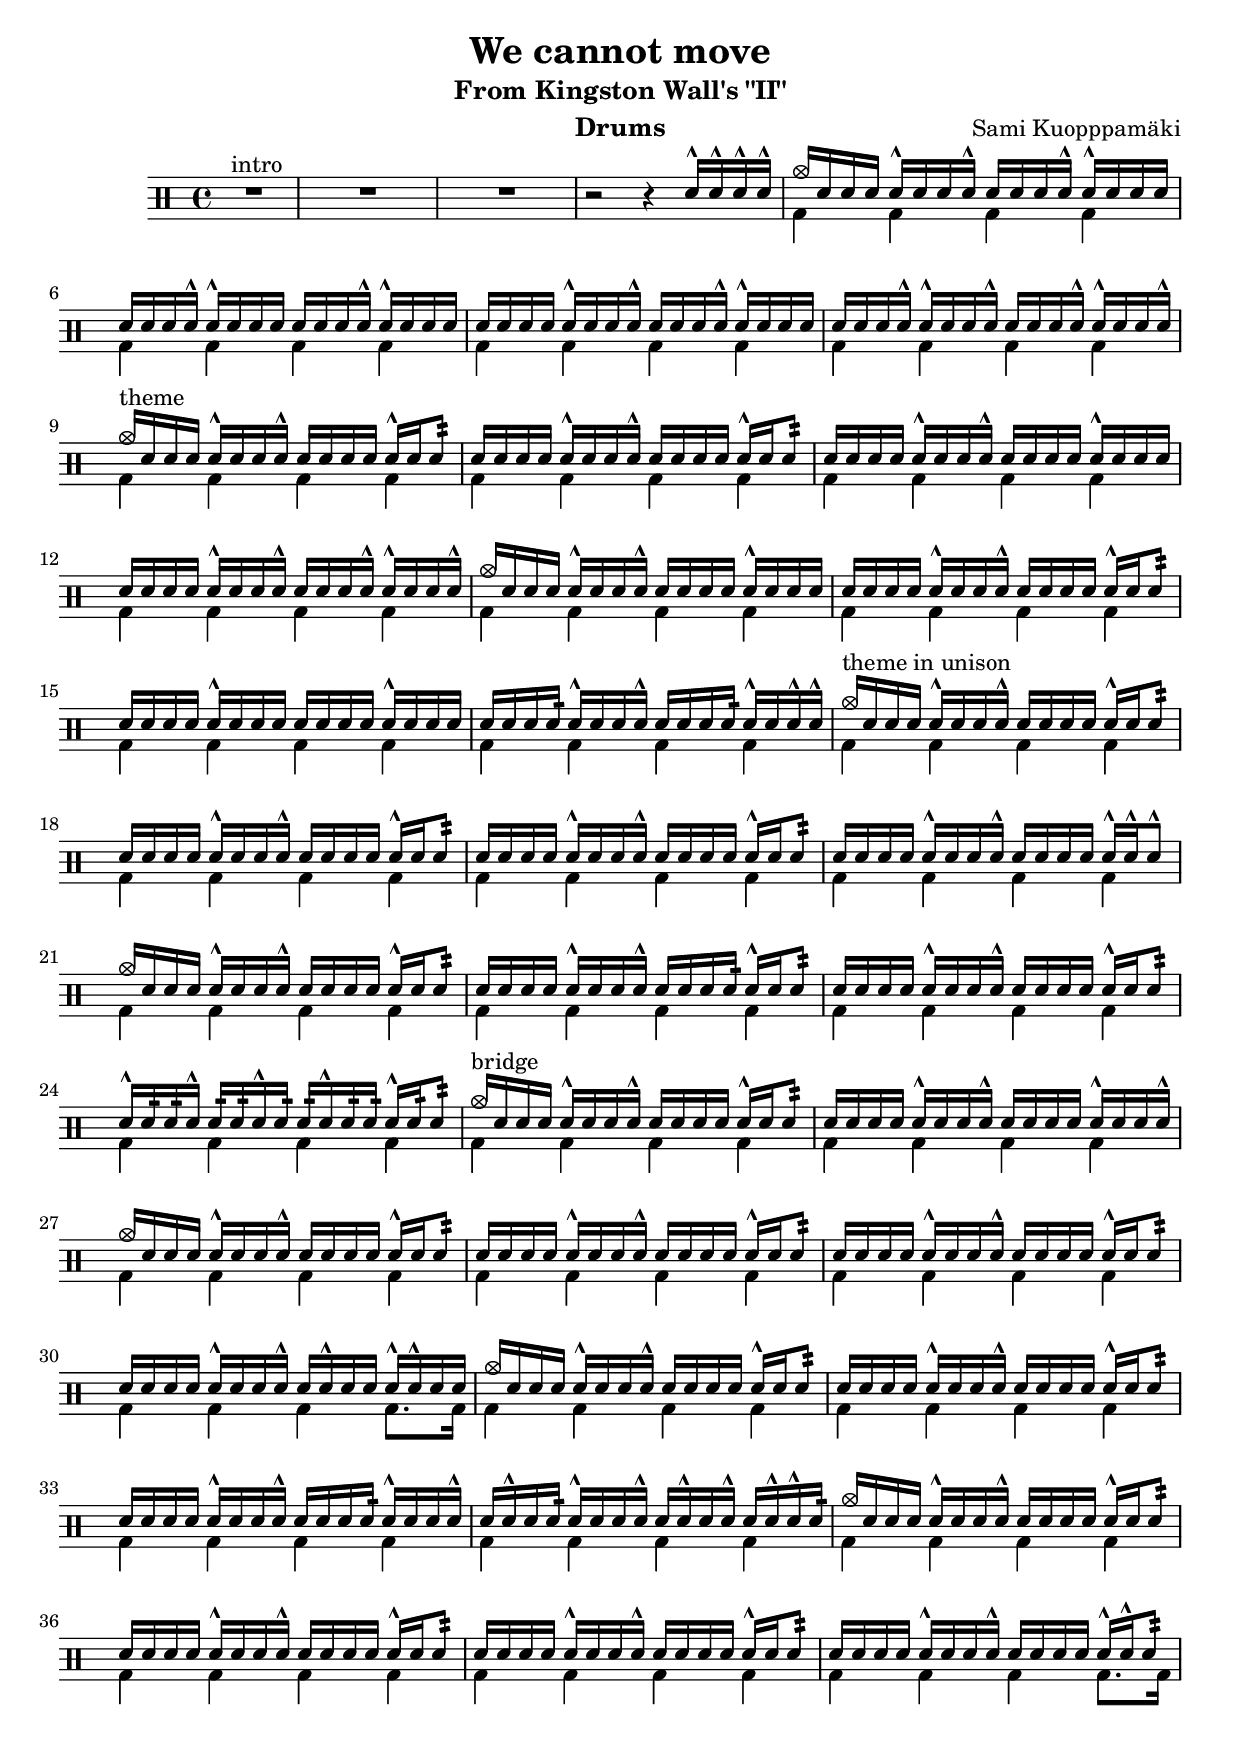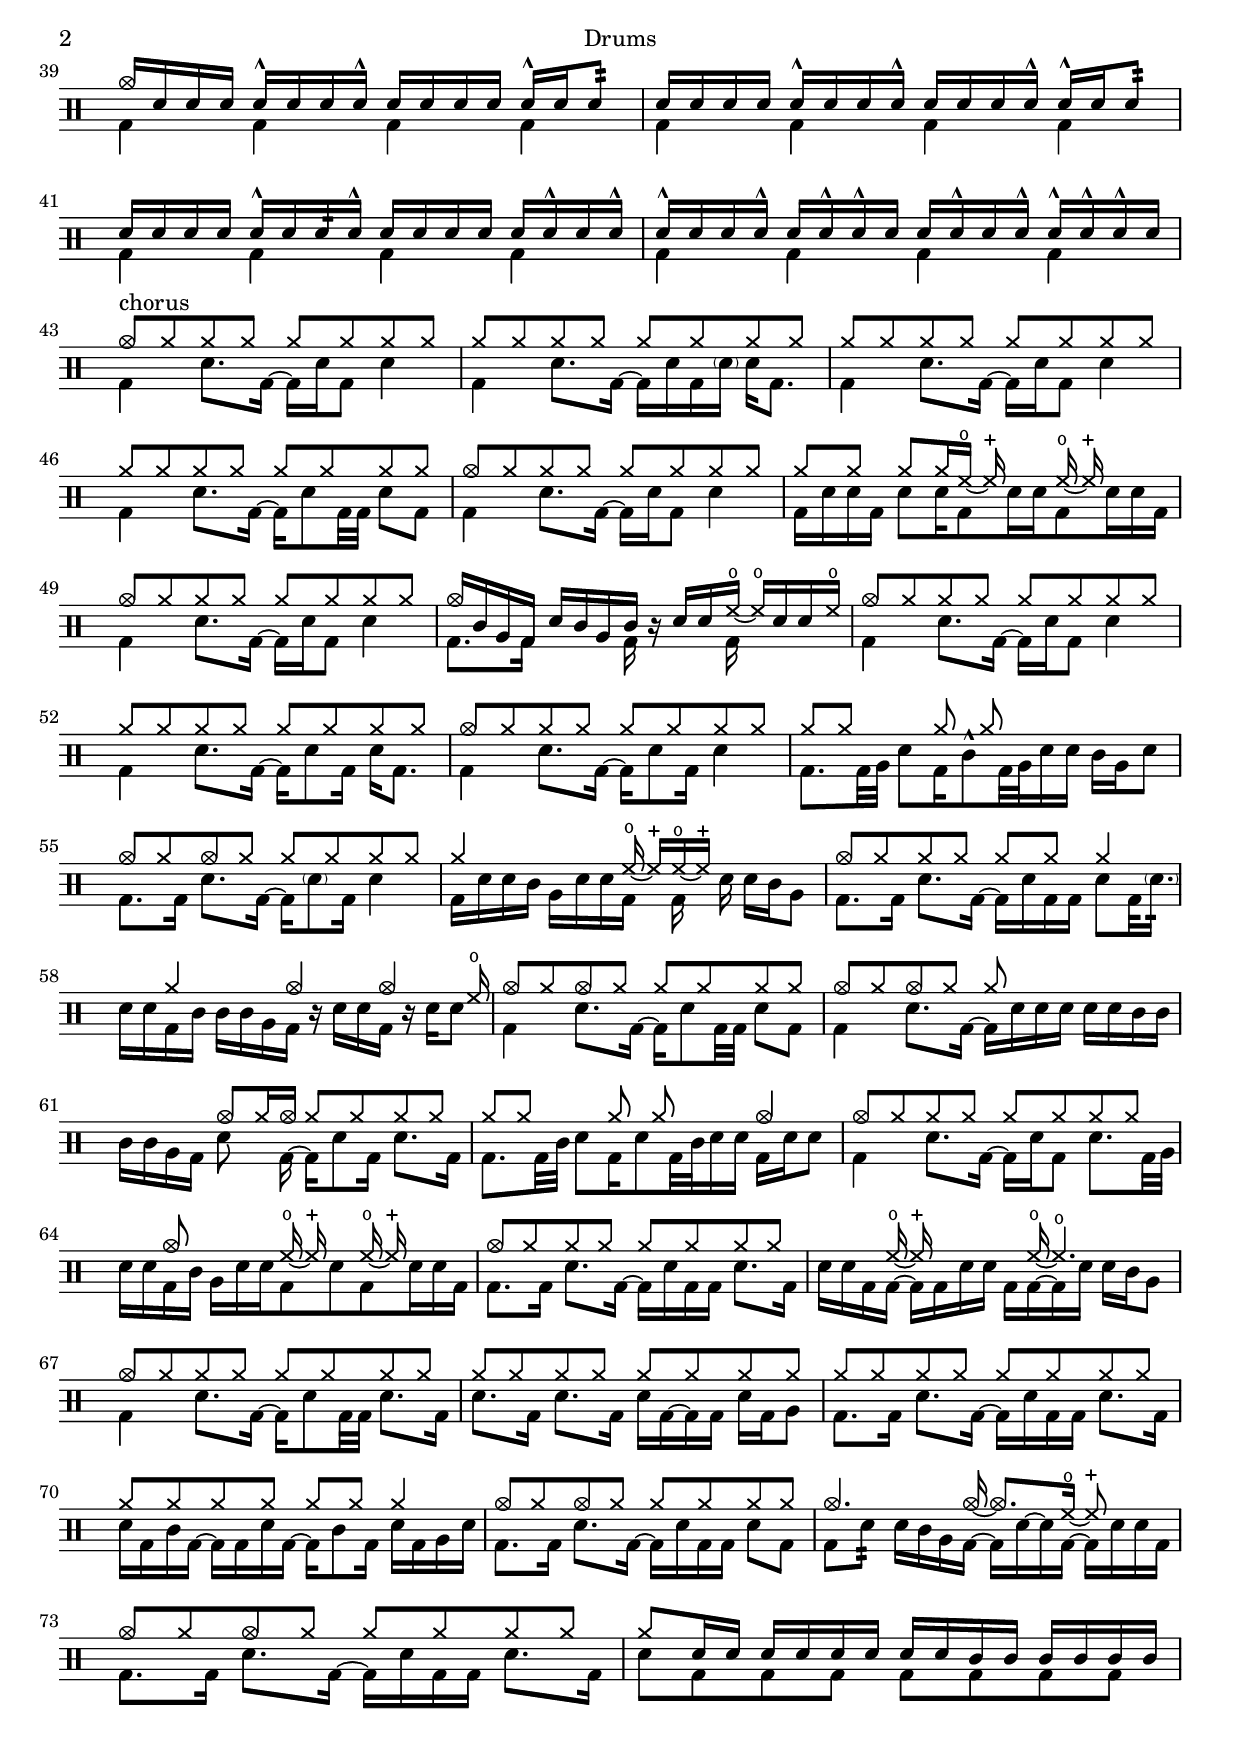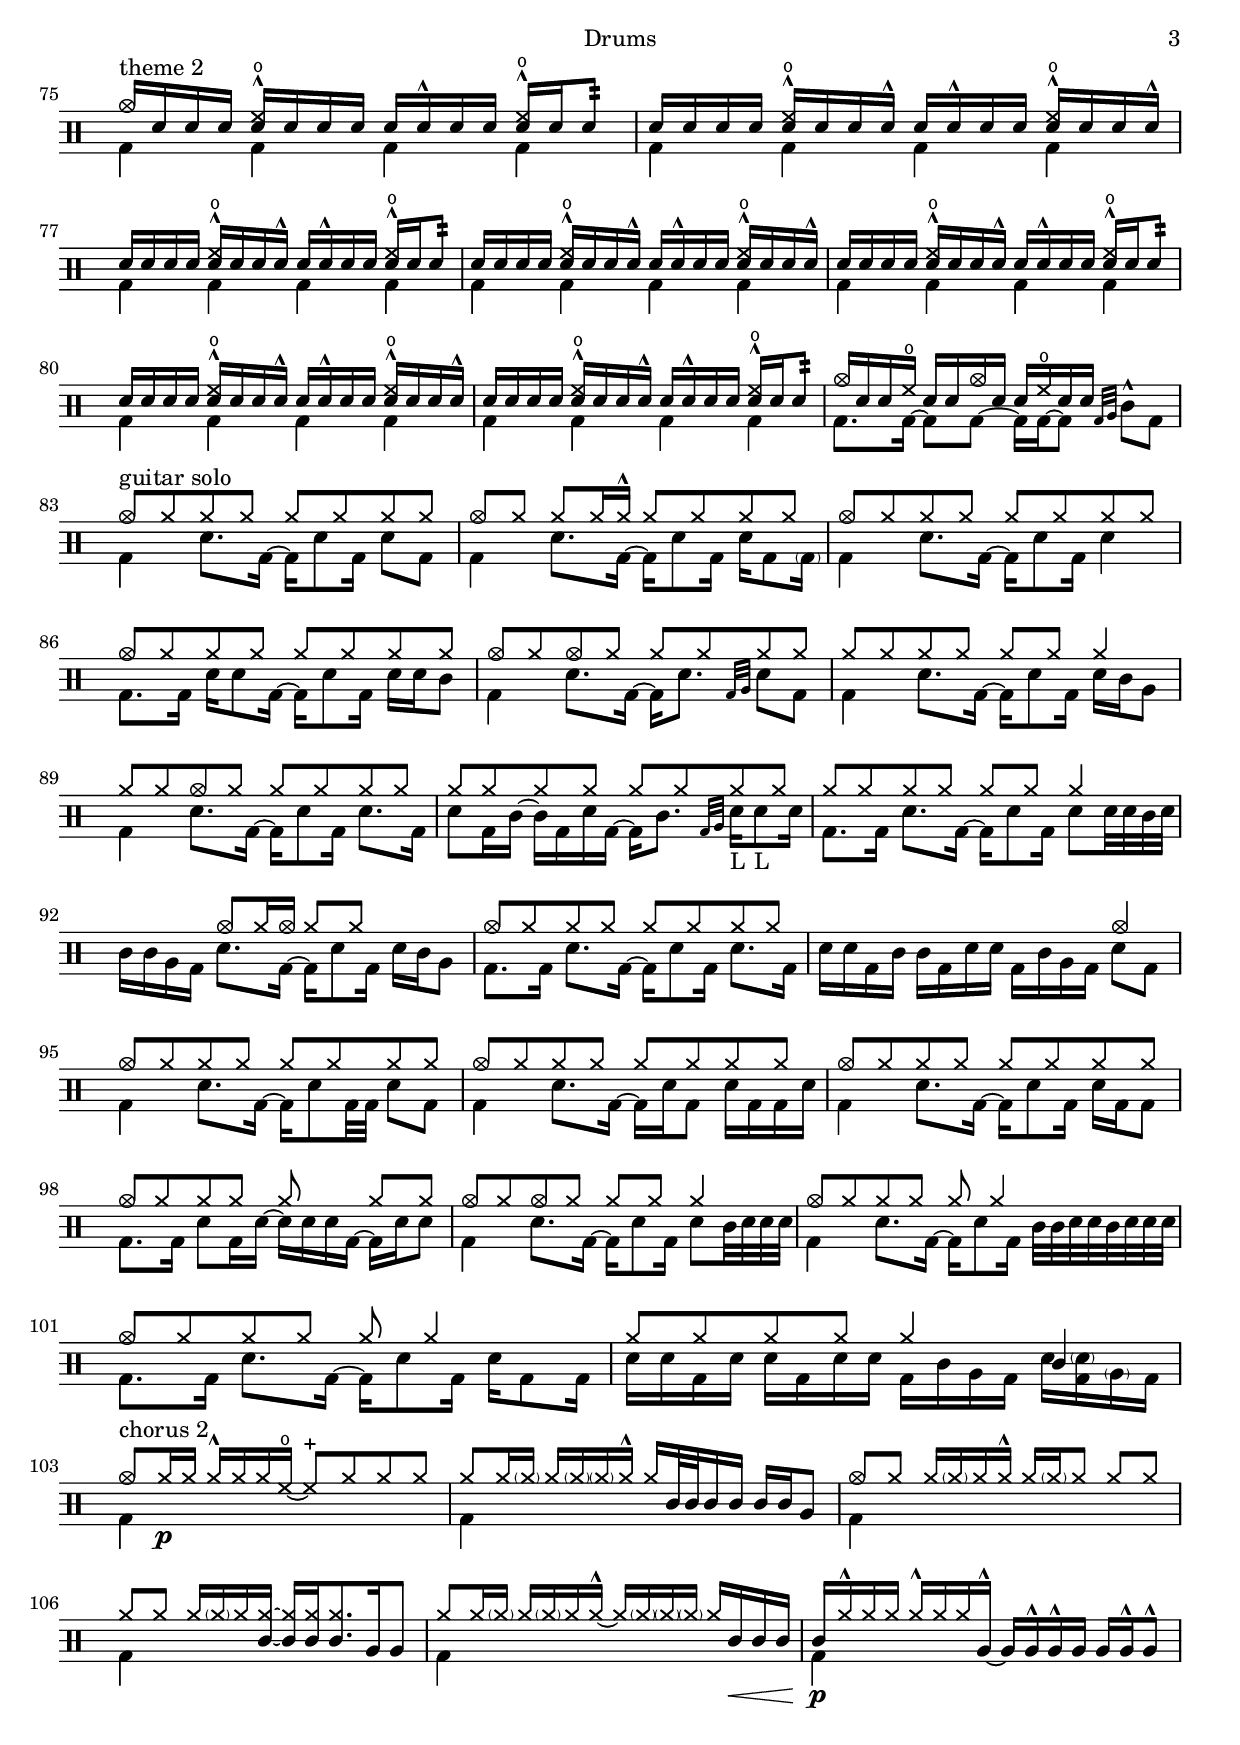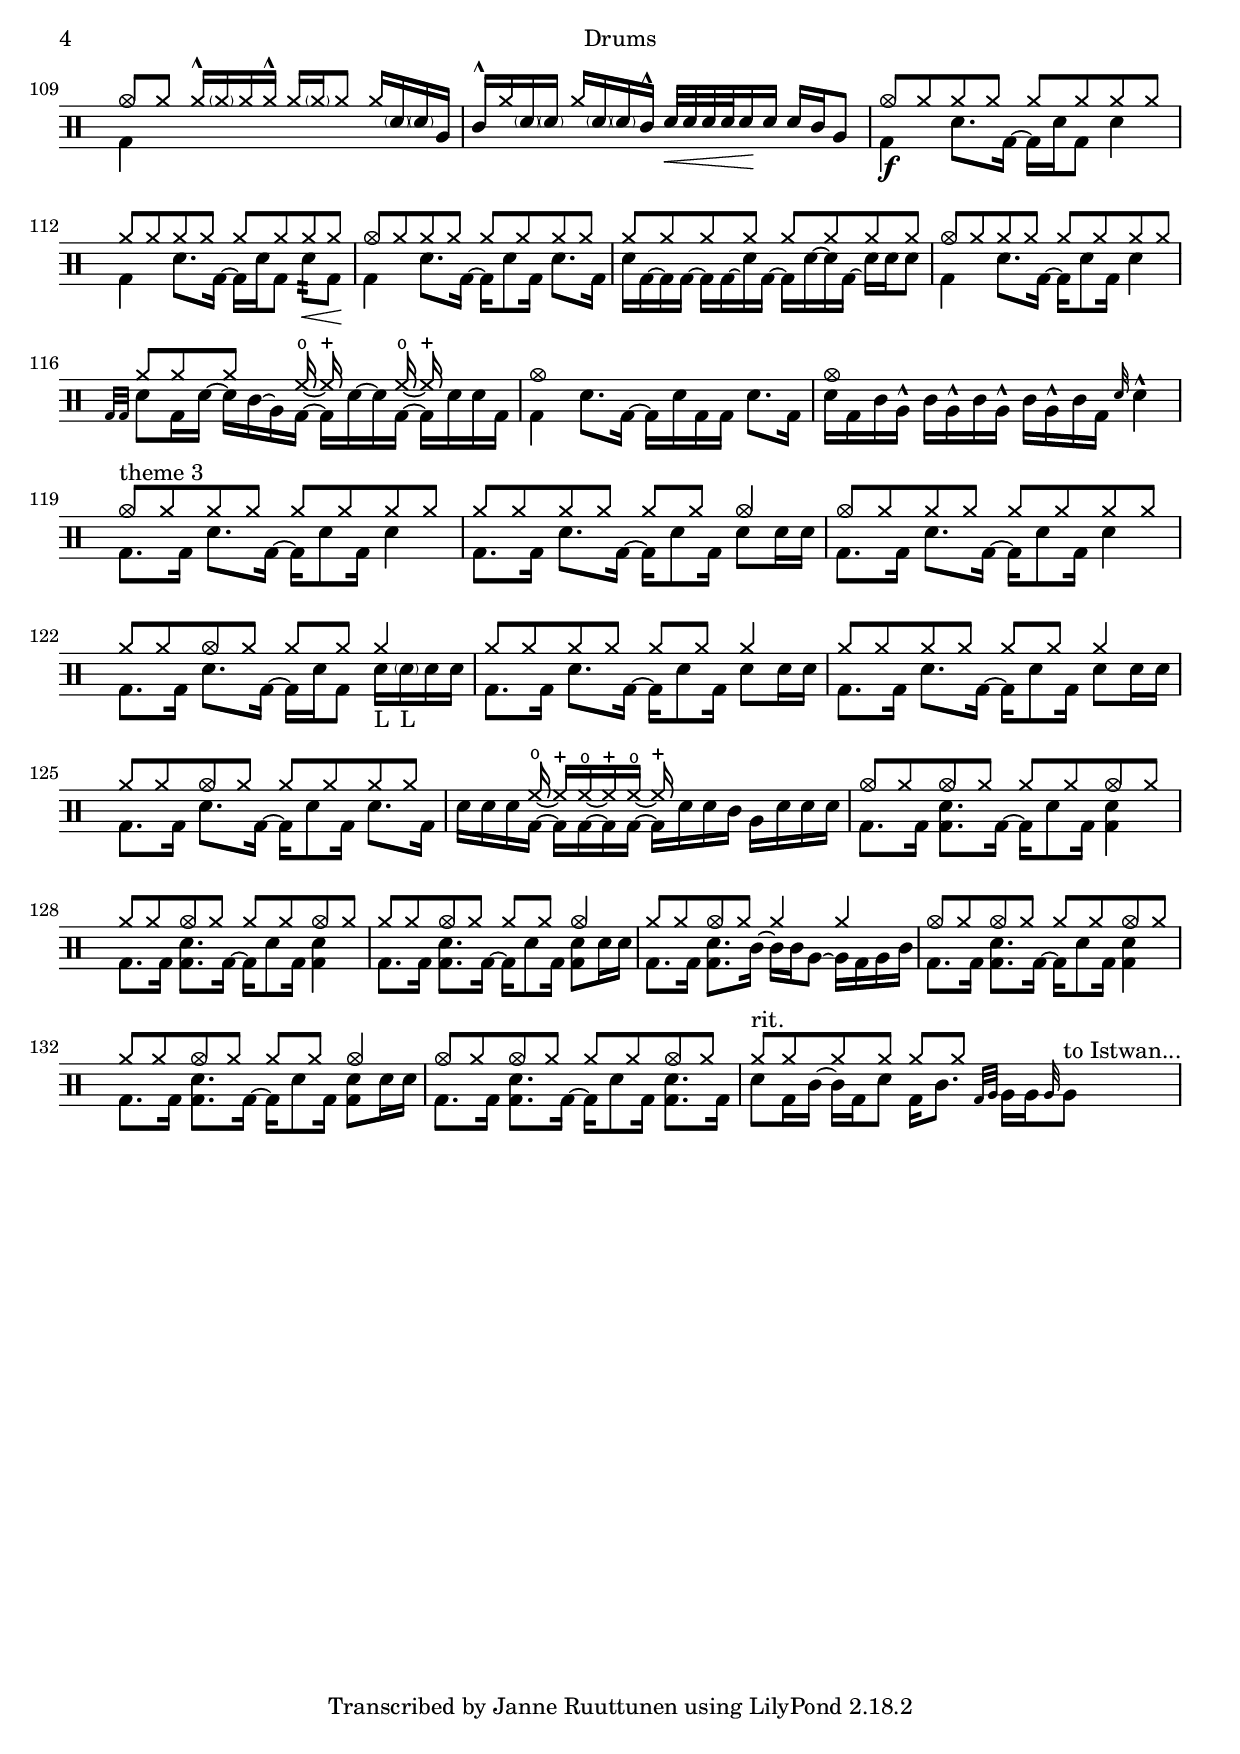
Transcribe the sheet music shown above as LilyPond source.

\version "2.18.2"
\pointAndClickOff

\header {
  title = "We cannot move"
  subtitle = "From Kingston Wall's \"II\""
  composer = "Sami Kuopppamäki"
  instrument = "Drums"
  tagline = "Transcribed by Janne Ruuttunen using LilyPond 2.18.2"
}

themeHi = \drummode {
  % Alkuvinkuna ja sisääntulo
  <>^\markup { intro }
  R1*3 r2 r4 sn16^^ sn16^^ sn16^^ sn16^^
  
  cymc16 sn16 sn16 sn16 sn16^^ sn16 sn16 sn16^^ sn16 sn16 sn16 sn16^^ sn16^^ sn16 sn16 sn16
  sn16 sn16 sn16 sn16^^ sn16^^ sn16 sn16 sn16 sn16 sn16 sn16 sn16^^ sn16^^ sn16 sn16 sn16
  sn16 sn16 sn16 sn16 sn16^^ sn16 sn16 sn16^^ sn16 sn16 sn16 sn16^^ sn16^^ sn16 sn16 sn16
  sn16 sn16 sn16 sn16^^ sn16^^ sn16 sn16 sn16^^ sn16 sn16 sn16 sn16^^ sn16^^ sn16 sn16 sn16^^
  
  <>^\markup { theme }
  cymc16 sn16 sn16 sn16 sn16^^ sn16 sn16 sn16^^ sn16 sn16 sn16 sn16 sn16^^ sn16 sn8:32
  sn16 sn16 sn16 sn16 sn16^^ sn16 sn16 sn16^^ sn16 sn16 sn16 sn16 sn16^^ sn16 sn8:
  sn16 sn16 sn16 sn16 sn16^^ sn16 sn16 sn16^^ sn16 sn16 sn16 sn16 sn16^^ sn16 sn16 sn16
  sn16 sn16 sn16 sn16 sn16^^ sn16 sn16 sn16^^ sn16 sn16 sn16 sn16^^ sn16^^ sn16 sn16 sn16^^
  cymc16 sn16 sn16 sn16 sn16^^ sn16 sn16 sn16^^ sn16 sn16 sn16 sn16 sn16^^ sn16 sn16 sn16
  sn16 sn16 sn16 sn16 sn16^^ sn16 sn16 sn16^^ sn16 sn16 sn16 sn16 sn16^^ sn16 sn8:
  sn16 sn16 sn16 sn16 sn16^^ sn16 sn16 sn16 sn16 sn16 sn16 sn16 sn16^^ sn16 sn16 sn16
  sn16 sn16 sn16 sn16: sn16^^ sn16 sn16 sn16^^ sn16 sn16 sn16 sn16: sn16^^ sn16 sn16^^ sn16^^

  <>^\markup { theme in unison }
  cymc16 sn16 sn16 sn16 sn16^^ sn16 sn16 sn16^^ sn16 sn16 sn16 sn16 sn16^^ sn16 sn8:
  sn16 sn16 sn16 sn16 sn16^^ sn16 sn16 sn16^^ sn16 sn16 sn16 sn16 sn16^^ sn16 sn8:
  sn16 sn16 sn16 sn16 sn16^^ sn16 sn16 sn16^^ sn16 sn16 sn16 sn16 sn16^^ sn16 sn8:
  sn16 sn16 sn16 sn16 sn16^^ sn16 sn16 sn16^^ sn16 sn16 sn16 sn16 sn16^^ sn16^^ sn8^^
  cymc16 sn16 sn16 sn16 sn16^^ sn16 sn16 sn16^^ sn16 sn16 sn16 sn16 sn16^^ sn16 sn8:
  sn16 sn16 sn16 sn16 sn16^^ sn16 sn16 sn16^^ sn16 sn16 sn16 sn16: sn16^^ sn16 sn8:
  sn16 sn16 sn16 sn16 sn16^^ sn16 sn16 sn16^^ sn16 sn16 sn16 sn16 sn16^^ sn16 sn8:
  sn16^^ sn16: sn16: sn16^^ sn16: sn16: sn16^^ sn16: sn16: sn16^^ sn16: sn16: sn16^^ sn16: sn8:
  
  <>^\markup { bridge }
  cymc16 sn16 sn16 sn16 sn16^^ sn16 sn16 sn16^^ sn16 sn16 sn16 sn16 sn16^^ sn16 sn8:
  sn16 sn16 sn16 sn16 sn16^^ sn16 sn16 sn16^^ sn16 sn16 sn16 sn16 sn16^^ sn16 sn16 sn16^^
  cymc16 sn16 sn16 sn16 sn16^^ sn16 sn16 sn16^^ sn16 sn16 sn16 sn16 sn16^^ sn16 sn8:
  sn16 sn16 sn16 sn16 sn16^^ sn16 sn16 sn16^^ sn16 sn16 sn16 sn16 sn16^^ sn16 sn8:
  sn16 sn16 sn16 sn16 sn16^^ sn16 sn16 sn16^^ sn16 sn16 sn16 sn16 sn16^^ sn16 sn8:
  sn16 sn16 sn16 sn16 sn16^^ sn16 sn16 sn16^^ sn16 sn16^^ sn16 sn16 sn16^^ sn16^^ sn16 sn16
  cymc16 sn16 sn16 sn16 sn16^^ sn16 sn16 sn16^^ sn16 sn16 sn16 sn16 sn16^^ sn16 sn8:
  sn16 sn16 sn16 sn16 sn16^^ sn16 sn16 sn16^^ sn16 sn16 sn16 sn16 sn16^^ sn16 sn8:
  sn16 sn16 sn16 sn16 sn16^^ sn16 sn16 sn16^^ sn16 sn16 sn16 sn16: sn16^^ sn16 sn16 sn16^^
  sn16 sn16^^ sn16 sn16: sn16^^ sn16 sn16 sn16^^ sn16 sn16^^ sn16 sn16^^ sn16 sn16^^ sn16^^ sn16:
  cymc16 sn16 sn16 sn16 sn16^^ sn16 sn16 sn16^^ sn16 sn16 sn16 sn16 sn16^^ sn16 sn8:
  sn16 sn16 sn16 sn16 sn16^^ sn16 sn16 sn16^^ sn16 sn16 sn16 sn16 sn16^^ sn16 sn8:
  sn16 sn16 sn16 sn16 sn16^^ sn16 sn16 sn16^^ sn16 sn16 sn16 sn16 sn16^^ sn16 sn8:
  sn16 sn16 sn16 sn16 sn16^^ sn16 sn16 sn16^^ sn16 sn16 sn16 sn16 sn16^^ sn16^^ sn8:
  cymc16 sn16 sn16 sn16 sn16^^ sn16 sn16 sn16^^ sn16 sn16 sn16 sn16 sn16^^ sn16 sn8:
  sn16 sn16 sn16 sn16 sn16^^ sn16 sn16 sn16^^ sn16 sn16 sn16 sn16^^ sn16^^ sn16 sn8:
  sn16 sn16 sn16 sn16 sn16^^ sn16 sn16: sn16^^ sn16 sn16 sn16 sn16 sn16 sn16^^ sn16 sn16^^
  sn16^^ sn16 sn16 sn16^^ sn16 sn16^^ sn16^^ sn16 sn16 sn16^^ sn16 sn16^^ sn16^^ sn16^^ sn16^^ sn16
}

themeLo = \drummode {
  % Introssa vain bd
  R1*3 s1
  \repeat unfold 25 { bd4 bd4 bd4 bd4 }
  bd4 bd4 bd4 bd8. bd16
  \repeat unfold 7 { bd4 bd4 bd4 bd4 }
  bd4 bd4 bd4 bd8. bd16
  \repeat unfold 4 { bd4 bd4 bd4 bd4 }
}


chorusHi = \drummode { % 43 
  \break
  <>^\markup { chorus }
  cymc8 cymr8 cymr8 cymr8 cymr8 cymr8 cymr8 cymr8
  cymr8 cymr8 cymr8 cymr8 cymr8 cymr8 cymr8 cymr8
  cymr8 cymr8 cymr8 cymr8 cymr8 cymr8 cymr8 cymr8
  cymr8 cymr8 cymr8 cymr8 cymr8 cymr8 cymr8 cymr8
  cymc8 cymr8 cymr8 cymr8 cymr8 cymr8 cymr8 cymr8
  cymr8 cymr8 cymr8 cymr16 hho16~hhc16 s8 hho16~hhc16 s8. 
  cymc8 cymr8 cymr8 cymr8 cymr8 cymr8 cymr8 cymr8
  cymc16 tomml16 tomfh16 bd16 sn16 tomml16 tomfh16 tomml16 r16 sn16 sn16 hho16~hho16 sn16 sn16 hho16
  % toka kierto
  cymc8 cymr8 cymr8 cymr8 cymr8 cymr8 cymr8 cymr8
  cymr8 cymr8 cymr8 cymr8 cymr8 cymr8 cymr8 cymr8
  cymc8 cymr8 cymr8 cymr8 cymr8 cymr8 cymr8 cymr8
  cymr8 cymr8 s8 cymr8 cymr8 s8 s8 s8
  cymc8 cymr8 cymca8 cymr8 cymr8 cymr8 cymr8 cymr8
  cymr4 s8. hho16~hhc16 hho16~hhc16 s4 s16
  cymc8 cymr8 cymr8 cymr8 cymr8 cymr8 cymr4
  s8 cymr4 s16 cymc4 cymc4 hho16
  % kolmas kierto
  cymc8 cymr8 cymca8 cymr8 cymr8 cymr8 cymr8 cymr8
  cymc8 cymr8 cymca8 cymr8 cymr8 s8 s8 s8
  s4 cymc8 cymr16 cymca16 cymr8 cymr8 cymr8 cymr8
  cymr8 cymr8 s8 cymr8 cymr8 s8 cymca4 
  cymc8 cymr8 cymr8 cymr8 cymr8 cymr8 cymr8 cymr8
  s8 cymc8 s8. hho16~hhc16 s8 hho16~hhc16 s8. 
  cymc8 cymr8 cymr8 cymr8 cymr8 cymr8 cymr8 cymr8
  s8. hho16~hhc16 s4 hho16~hho4.
  % neljäs kierto
  cymc8 cymr8 cymr8 cymr8 cymr8 cymr8 cymr8 cymr8
  cymr8 cymr8 cymr8 cymr8 cymr8 cymr8 cymr8 cymr8
  cymr8 cymr8 cymr8 cymr8 cymr8 cymr8 cymr8 cymr8
  cymr8 cymr8 cymr8 cymr8 cymr8 cymr8 cymr4
  cymc8 cymr8 cymca8 cymr8 cymr8 cymr8 cymr8 cymr8
  cymc4. s16 cymca16~cymca8. hho16~hhc8 s8
  cymc8 cymr8 cymca8 cymr8 cymr8 cymr8 cymr8 cymr8
  cymr8 sn16 sn16 sn16 sn16 sn16 sn16 sn16 sn16 tomml16 tomml16 tomml16 tomml16 tomml16 tomml16 
}

chorusLo = \drummode { % 43
  % chorus eka kierto
  bd4 sn8. bd16~bd16 sn16 bd8 sn4
  bd4 sn8. bd16~bd16 sn16 bd16 \parenthesize sn16 sn16 bd8.
  bd4 sn8. bd16~bd16 sn16 bd8 sn4
  bd4 sn8. bd16~bd16 sn8 bd32 bd32 sn8 bd8
  bd4 sn8. bd16~bd16 sn16 bd8 sn4
  bd16 sn16 sn16 bd16 sn8 sn16 bd8 sn16 sn16 bd8 sn16 sn16 bd16
  bd4 sn8. bd16~bd16 sn16 bd8 sn4
  bd8. bd16 s8. bd16 s8. bd16 s4
  % toka kierto
  bd4 sn8. bd16~bd16 sn16 bd8 sn4
  bd4 sn8. bd16~bd16 sn8 bd16 sn16 bd8.
  bd4 sn8. bd16~bd16 sn8 bd16 sn4
  bd8. bd32 tomfh32 sn8 bd16 tomml8^^ bd32 tomfh32 sn16 sn16 tomml16 tomfh16 sn8
  bd8. bd16 sn8. bd16~bd16 \parenthesize sn8 bd16 sn4
  bd16 sn16 sn16 tomml16 tomfh16 sn16 sn16 bd16 s16 bd16 s16 sn16 sn16 tomml16 tomfh8
  bd8. bd16 sn8. bd16~bd16 sn16 bd16 bd16 sn8 bd32 \parenthesize sn16.:32
  sn16 sn16 bd16 tomml16 tomml16 tomml16 tomfh16 bd16 r16 sn16 sn16 bd16 r16 sn16 sn8
  % kolmas kierto
  bd4 sn8. bd16~bd16 sn8 bd32 bd32 sn8 bd8
  bd4 sn8. bd16~bd16 sn16 sn16 sn16 sn16 sn16 tomml16 tomml16
  tomml16 tomml16 tomfh16 bd16 sn8 s16 bd16~bd16 sn8 bd16 sn8. bd16
  bd8. bd32 tomml32 sn8 bd16 sn8 bd32 tomml32 sn16 sn16 bd16 sn16 sn8
  bd4 sn8. bd16~bd16 sn16 bd8 sn8. bd32 tomfh32
  sn16 sn16 bd16 tomml16 tomfh16 sn16 sn16 bd8 sn8 bd8 sn16 sn16 bd16
  bd8. bd16 sn8. bd16~bd16 sn16 bd16 bd16 sn8. bd16
  sn16 sn16 bd16 bd16~bd16 bd16 sn16 sn16 bd16 bd16~bd16 sn16 sn16 tomml16 tomfh8 
  % neljäs kierto
  bd4 sn8. bd16~bd16 sn8 bd32 bd32 sn8. bd16
  sn8. bd16 sn8. bd16 sn16 bd16~bd16 bd16 sn16 bd16 tomfh8
  bd8. bd16 sn8. bd16~bd16 sn16 bd16 bd16 sn8. bd16
  sn16 bd16 tomml16 bd16~bd16 bd16 sn16 bd16~bd16 tomml8 bd16 sn16 bd16 tomfh16 sn16
  bd8. bd16 sn8. bd16~bd16 sn16 bd16 bd16 sn8 bd8
  bd8 sn8:32 sn16 tomml16 tomfh16 bd16~bd16 sn16~sn16 bd16~bd16 sn16 sn16 bd16
  bd8. bd16 sn8. bd16~bd16 sn16 bd16 bd16 sn8. bd16
  sn8 bd8 bd8 bd8 bd8 bd8 bd8 bd8
}

themeBHi = \drummode {
  \break
  <>^\markup { theme 2 }
  cymc16 sn16 sn16 sn16 <sn hho>16^^ sn16 sn16 sn16 sn16 sn16^^ sn16 sn16 <sn hho>16^^ sn16 sn8:32
  sn16 sn16 sn16 sn16 <sn hho>16^^ sn16 sn16 sn16^^ sn16 sn16^^ sn16 sn16 <sn hho>16^^ sn16 sn16 sn16^^
  sn16 sn16 sn16 sn16 <sn hho>16^^ sn16 sn16 sn16^^ sn16 sn16^^ sn16 sn16 <sn hho>16^^ sn16 sn8:32
  sn16 sn16 sn16 sn16 <sn hho>16^^ sn16 sn16 sn16^^ sn16 sn16^^ sn16 sn16 <sn hho>16^^ sn16 sn16 sn16^^
  sn16 sn16 sn16 sn16 <sn hho>16^^ sn16 sn16 sn16^^ sn16 sn16^^ sn16 sn16 <sn hho>16^^ sn16 sn8:32
  sn16 sn16 sn16 sn16 <sn hho>16^^ sn16 sn16 sn16^^ sn16 sn16^^ sn16 sn16 <sn hho>16^^ sn16 sn16 sn16^^
  sn16 sn16 sn16 sn16 <sn hho>16^^ sn16 sn16 sn16^^ sn16 sn16^^ sn16 sn16 <sn hho>16^^ sn16 sn8:32
  cymc16 sn16 sn16 hho16 sn16 sn16 cymc16 sn16 sn16 hho16 sn16 sn16 s4
}

themeBLo = \drummode {
  \repeat unfold 7 { bd4 bd4 bd4 bd4 }
  bd8. bd16~bd8 bd8~bd16 bd16~bd8 \grace {bd32 tomfh32} tomml8^^ bd8
}

soloHi = \drummode {
  \break
  <>^\markup { guitar solo }
  cymc8 cymr8 cymr8 cymr8 cymr8 cymr8 cymr8 cymr8
  cymc8 cymr8 cymr8 cymr16 cymr16^^ cymr8 cymr8 cymr8 cymr8
  cymc8 cymr8 cymr8 cymr8 cymr8 cymr8 cymr8 cymr8
  cymc8 cymr8 cymr8 cymr8 cymr8 cymr8 cymr8 cymr8
  cymc8 cymr8 cymca8 cymr8 cymr8 cymr8 cymr8 cymr8
  cymr8 cymr8 cymr8 cymr8 cymr8 cymr8 cymr4
  cymr8 cymr8 cymca8 cymr8 cymr8 cymr8 cymr8 cymr8
  cymr8 cymr8 cymr8 cymr8 cymr8 cymr8 cymr8 cymr8

  cymr8 cymr8 cymr8 cymr8 cymr8 cymr8 cymr4
  s4 cymca8 cymr16 cymc16 cymr8 cymr8 s4
  cymc8 cymr8 cymr8 cymr8 cymr8 cymr8 cymr8 cymr8
  s2 s4 cymca4
  cymc8 cymr8 cymr8 cymr8 cymr8 cymr8 cymr8 cymr8
  cymc8 cymr8 cymr8 cymr8 cymr8 cymr8 cymr8 cymr8
  cymc8 cymr8 cymr8 cymr8 cymr8 cymr8 cymr8 cymr8
  cymc8 cymr8 cymr8 cymr8 cymr8 s cymr8 cymr8

  cymc8 cymr8 cymca8 cymr8 cymr8 cymr8 cymr4
  cymc8 cymr8 cymr8 cymr8 cymr8 cymr4 s8
  cymc8 cymr8 cymr8 cymr8 cymr8 cymr4 s8
  cymr8 cymr8 cymr8 cymr8 cymr4 tomml4

}

soloLo = \drummode {
  bd4 sn8. bd16~bd16 sn8 bd16 sn8 bd8
  bd4 sn8. bd16~bd16 sn8 bd16 sn16 bd8 \parenthesize bd16
  bd4 sn8. bd16~bd16 sn8 bd16 sn4
  bd8. bd16 sn16 sn8 bd16~bd16 sn8 bd16 sn16 sn16 tomml8
  bd4 sn8. bd16~bd16 sn8. \grace {bd32 tomfh32} sn8 bd8
  bd4 sn8. bd16~bd16 sn8 bd16 sn16 tomml16 tomfh8
  bd4 sn8. bd16~bd16 sn8 bd16 sn8. bd16
  sn8 bd16 tomml16~tomml16 bd16 sn16 bd16~bd16 tomml8. \grace {bd32 tomfh32} sn16_"L" sn8_"L" sn16

  bd8. bd16 sn8. bd16~bd16 sn8 bd16 sn8 sn32 sn32 tomml32 sn32
  tomml16 tomml16 tomfh16 bd16 sn8. bd16~bd16 sn8 bd16 sn16 tomml16 tomfh8
  bd8. bd16 sn8. bd16~bd16 sn8 bd16 sn8. bd16
  sn16 sn16 bd16 tomml16 tomml16 bd16 sn16 sn16 bd16 tomml16 tomfh16 bd16 sn8 bd8
  bd4 sn8. bd16~bd16 sn8 bd32 bd32 sn8 bd8
  bd4 sn8. bd16~bd16 sn16 bd8 sn16 bd16 bd16 sn16
  bd4 sn8. bd16~bd16 sn8 bd16 sn16 bd16 bd8
  bd8. bd16 sn8 bd16 sn16~sn16 sn16 sn16 bd16~bd16 sn16 sn8

  bd4 sn8. bd16~bd16 sn8 bd16 sn8 tomml32 sn32 sn32 sn32
  bd4 sn8. bd16~bd16 sn8 bd16 tomml32 tomml32 sn32 sn32 tomml32 sn32 sn32 sn32
  bd8. bd16 sn8. bd16~bd16 sn8 bd16 sn16 bd8 bd16
  sn16 sn16 bd16 sn16 sn16 bd16 sn16 sn16 bd16 tomml16 tomfh16 bd16 sn16 <\parenthesize sn bd>16 \parenthesize tomfh16 bd16
}

chorusBHi = \drummode {
  \break
  <>^\markup { chorus 2 } % "seesteinen"
  cymc8 cymr16\p cymr16 cymr16^^ cymr16 cymr16 hho16~hhc8 cymr8 cymr8 cymr8 cymr8
  cymr16 \parenthesize cymr16 cymr16 \parenthesize cymr16 \parenthesize cymr16 cymr16^^ cymr16 tomml32 tomml32 tomml16 tomml16 tomml16 tomml16 tomfh8
  cymc8 cymr8 cymr16 \parenthesize cymr16 cymr16 cymr16^^ cymr16 \parenthesize cymr16 cymr8 cymr8 cymr8
  cymr8 cymr8 cymr16 \parenthesize cymr16 cymr16 <tomml cymr>16~<tomml cymr>16 <tomml cymr>16 <tomml cymr>8. tomfh16 tomfh8
  cymr8 cymr16 \parenthesize cymr16 cymr16 \parenthesize cymr16 cymr16 cymr16^^~cymr16 \parenthesize cymr16 \parenthesize cymr16 \parenthesize cymr16 cymr16 tomml16\< tomml16 tomml16
  tomml16\!\p cymr16^^ cymr16 cymr16 cymr16^^ cymr16 cymr16 tomfh16^^~tomfh16 tomfh16^^ tomfh16^^ tomfh16 tomfh16 tomfh16^^ tomfh8^^

  cymc8 cymr8 cymr16^^ \parenthesize cymr16 cymr16 cymr16^^ cymr16 \parenthesize cymr16 cymr8 cymr16 \parenthesize sn16 \parenthesize sn16 tomfh16
  tomml16^^ cymr16 \parenthesize sn16 \parenthesize sn16 cymr16 \parenthesize sn16 \parenthesize sn16 tomml16^^ sn32\< sn32 sn32 sn32 sn16\! sn16 sn16 tomml16 tomfh8

  cymc8\f cymr8 cymr8 cymr8 cymr8 cymr8 cymr8 cymr8
  cymr8 cymr8 cymr8 cymr8 cymr8 cymr8 cymr8 cymr8
  cymc8 cymr8 cymr8 cymr8 cymr8 cymr8 cymr8 cymr8
  cymr8 cymr8 cymr8 cymr8 cymr8 cymr8 cymr8 cymr8
  cymc8 cymr8 cymr8 cymr8 cymr8 cymr8 cymr8 cymr8
  cymr8 cymr8 cymr8 s16 hho16~hhc16 s8 hho16~hhc16 s8.
  cymc1
  cymc1
}
chorusBLo = \drummode {
  bd4 s2.
  bd4 s2.
  bd4 s2.
  bd4 s2.
  bd4 s2.
  bd4 s2.
  bd4 s2.
  s1

  bd4 sn8. bd16~bd16 sn16 bd8 sn4
  bd4 sn8. bd16~bd16 sn16 bd8 sn8:32\< bd8\!
  bd4 sn8. bd16~bd16 sn8 bd16 sn8. bd16
  sn16 bd16~bd16 bd16~bd16 bd16~sn16 bd16~bd16 sn16~sn16 bd16~sn16 sn16 sn8 
  bd4 sn8. bd16~bd16 sn8 bd16 sn4 \grace {bd32 bd32}
  sn8 bd16 sn16~sn16 tomml16~tomfh16 bd16~bd16 sn16~sn16 bd16~bd16 sn16 sn16 bd16
  bd4 sn8. bd16~bd16 sn16 bd16 bd16 sn8. bd16
  sn16 bd16 tomml16 tomfh16^^ tomml16 tomfh16^^ tomml16 tomfh16^^ tomml16 tomfh16^^ tomml16 bd16 \grace sn32 sn4^^
}
themeCHi = \drummode {
  \break
  <>^\markup { theme 3 }
  cymc8 cymr8 cymr8 cymr8 cymr8 cymr8 cymr8 cymr8
  cymr8 cymr8 cymr8 cymr8 cymr8 cymr8 cymca4
  cymc8 cymr8 cymr8 cymr8 cymr8 cymr8 cymr8 cymr8
  cymr8 cymr8 cymca8 cymr8 cymr8 cymr8 cymr4

  cymr8 cymr8 cymr8 cymr8 cymr8 cymr8 cymr4
  cymr8 cymr8 cymr8 cymr8 cymr8 cymr8 cymr4
  cymr8 cymr8 cymca8 cymr8 cymr8 cymr8 cymr8 cymr8
  s8 s16 hho16~hhc16 hho16~hhc16 hho16~hhc16 s16 s8 s4

  cymc8 cymr8 cymca8 cymr8 cymr8 cymr8 cymca8 cymr8
  cymr8 cymr8 cymca8 cymr8 cymr8 cymr8 cymca8 cymr8
  cymr8 cymr8 cymca8 cymr8 cymr8 cymr8 cymca4
  cymr8 cymr8 cymca8 cymr8 cymr4 cymr4

  cymc8 cymr8 cymca8 cymr8 cymr8 cymr8 cymca8 cymr8
  cymr8 cymr8 cymca8 cymr8 cymr8 cymr8 cymca4
  cymc8 cymr8 cymca8 cymr8 cymr8 cymr8 cymca8 cymr8
  cymr8 cymr8 cymr8 cymr8 cymr8 cymr8 s4

}
themeCLo = \drummode {
  bd8. bd16 sn8. bd16~bd16 sn8 bd16 sn4
  bd8. bd16 sn8. bd16~bd16 sn8 bd16 sn8 sn16 sn16
  bd8. bd16 sn8. bd16~bd16 sn8 bd16 sn4
  bd8. bd16 sn8. bd16~bd16 sn16 bd8 sn16_"L" \parenthesize sn16_"L" sn16 sn16
  
  bd8. bd16 sn8. bd16~bd16 sn8 bd16 sn8 sn16 sn16
  bd8. bd16 sn8. bd16~bd16 sn8 bd16 sn8 sn16 sn16
  bd8. bd16 sn8. bd16~bd16 sn8 bd16 sn8. bd16
  sn16 sn16 sn16 bd16~bd16 bd16~bd16 bd16~bd16 sn16 sn16 tomml16 tomfh16 sn16 sn16 sn16

  bd8. bd16 <bd sn>8. bd16~bd16 sn8 bd16 <bd sn>4
  bd8. bd16 <bd sn>8. bd16~bd16 sn8 bd16 <bd sn>4
  bd8. bd16 <bd sn>8. bd16~bd16 sn8 bd16 <bd sn>8 sn16 sn16
  bd8. bd16 <bd sn>8. tomml16~tomml16 tomml16 tomfh8~tomfh16 bd16 tomfh16 tomml16

  bd8. bd16 <bd sn>8. bd16~bd16 sn8 bd16 <bd sn>4
  bd8. bd16 <bd sn>8. bd16~bd16 sn8 bd16 <bd sn>8 sn16 sn16
  bd8. bd16 <bd sn>8. bd16~bd16 sn8 bd16 <bd sn>8. bd16
  sn8^"rit." bd16 tomml16~tomml16 bd16 sn8 bd16 tomml8. \grace {bd32 tomfh32} tomfh16 tomfh16 \grace tomfh32 tomfh8^\markup { to Istwan... }
}

\score {
  <<
    \new DrumStaff <<
      \new DrumVoice { \stemUp \themeHi \chorusHi \themeBHi \soloHi \chorusBHi \themeCHi}
	  \new DrumVoice { \stemDown \themeLo \chorusLo \themeBLo \soloLo \chorusBLo \themeCLo}
	>>
  >>
  \layout { }
  \midi {
    \tempo 4 = 120
  }
}